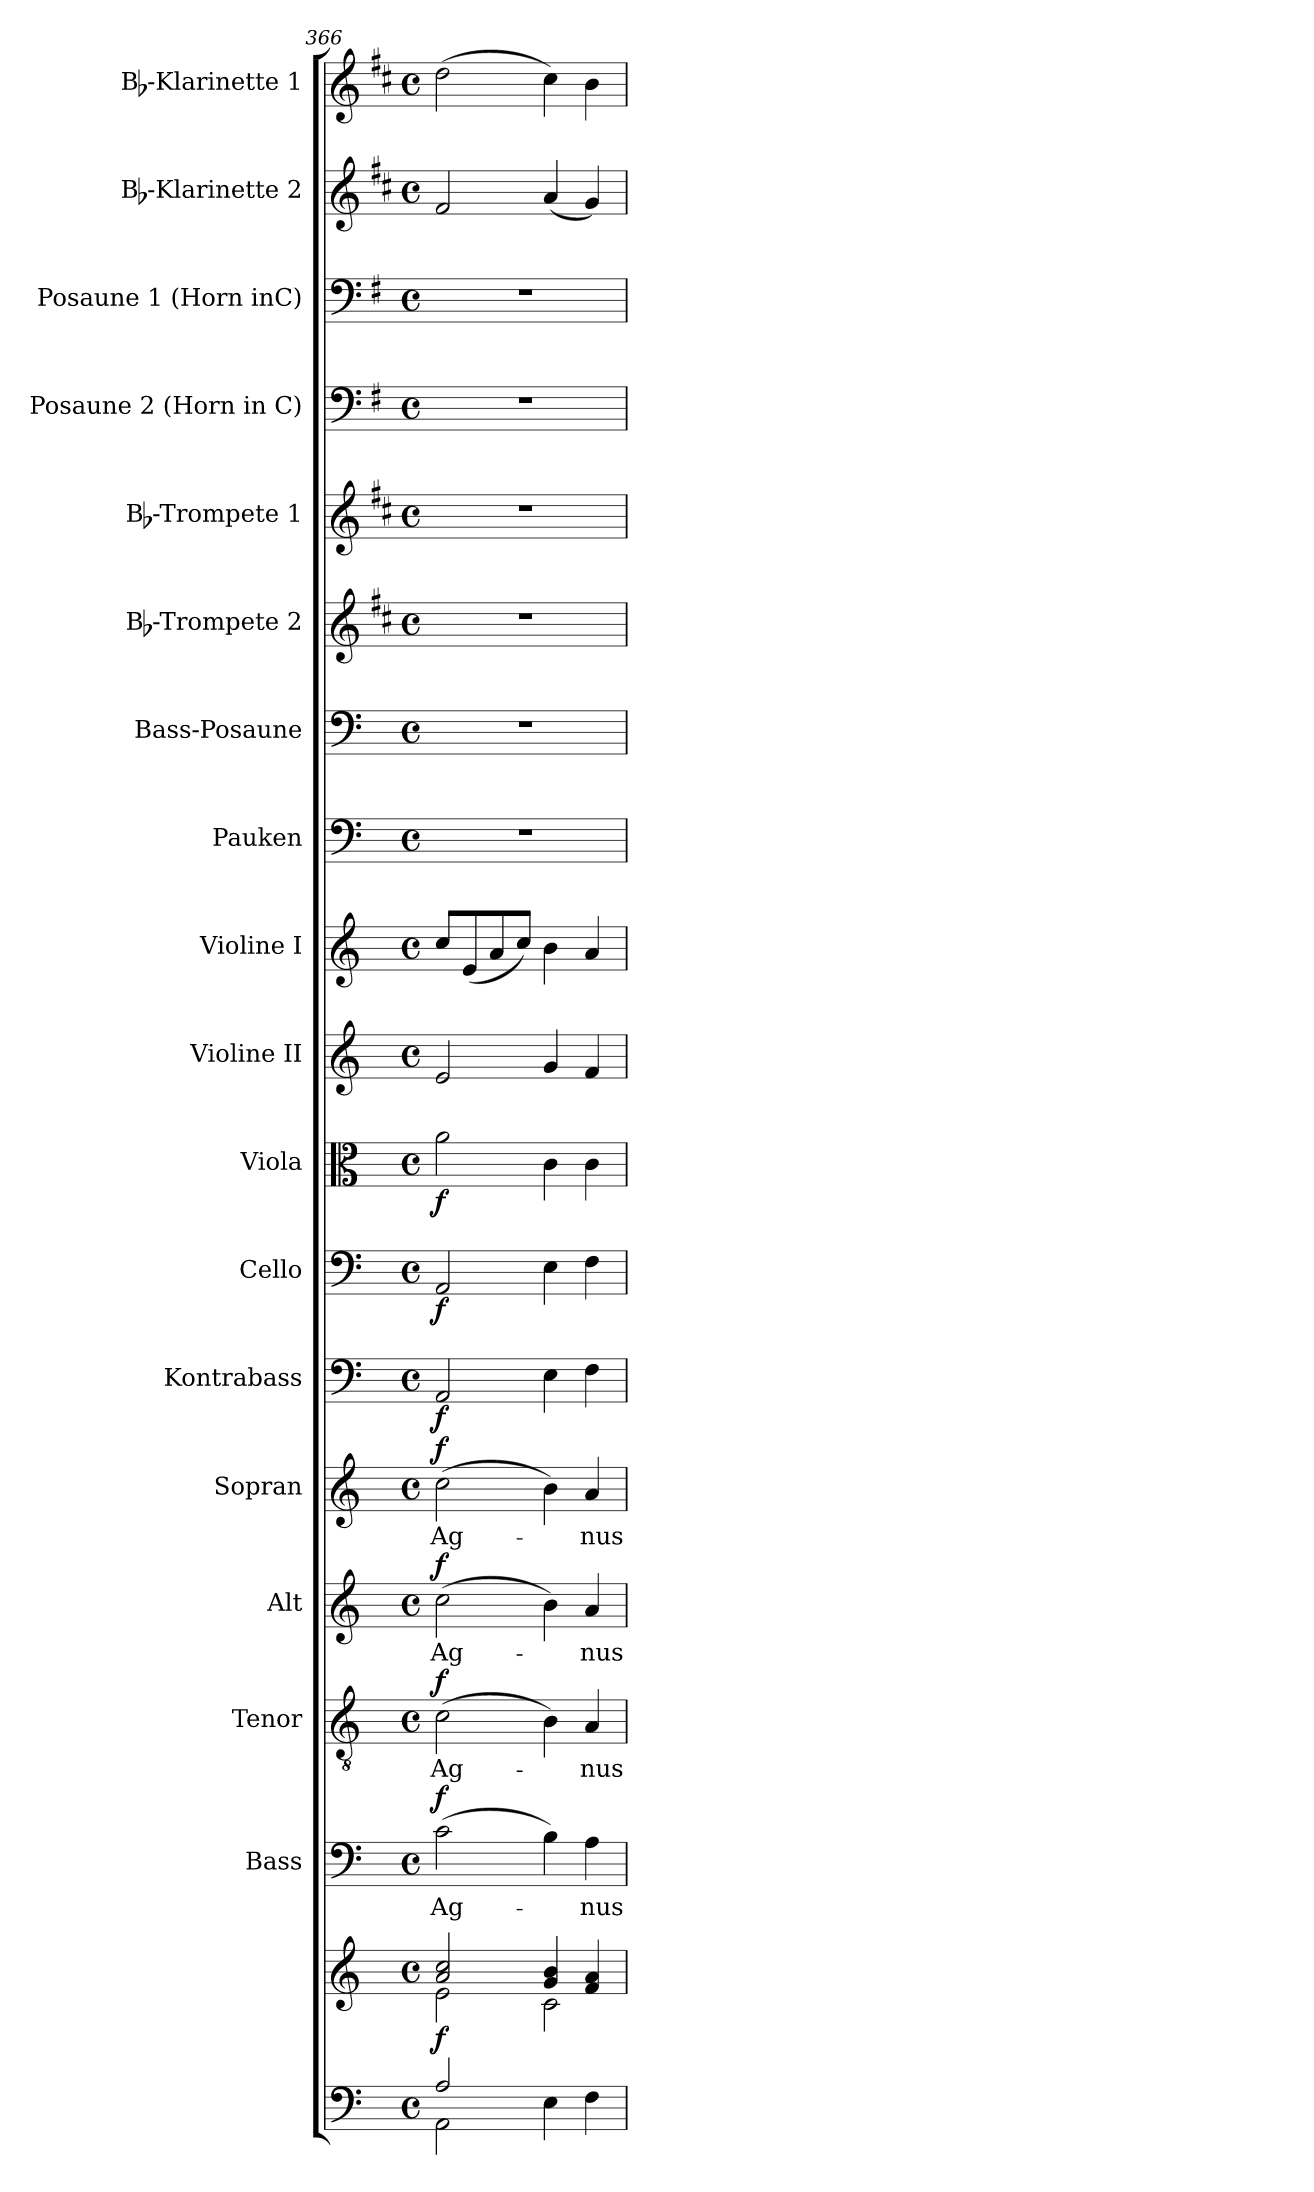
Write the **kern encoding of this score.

**kern	**kern	**dynam	**kern	**text	**dynam	**kern	**text	**dynam	**kern	**text	**dynam	**kern	**text	**dynam	**kern	**dynam	**kern	**dynam	**kern	**dynam	**kern	**kern	**kern	**kern	**kern	**kern	**kern	**kern	**kern	**kern
*part18	*part18	*part18	*part17	*part17	*part17	*part16	*part16	*part16	*part15	*part15	*part15	*part14	*part14	*part14	*part13	*part13	*part12	*part12	*part11	*part11	*part10	*part9	*part8	*part7	*part6	*part5	*part4	*part3	*part2	*part1
*staff19	*staff18	*staff18/19	*staff17	*staff17	*staff17	*staff16	*staff16	*staff16	*staff15	*staff15	*staff15	*staff14	*staff14	*staff14	*staff13	*staff13	*staff12	*staff12	*staff11	*staff11	*staff10	*staff9	*staff8	*staff7	*staff6	*staff5	*staff4	*staff3	*staff2	*staff1
*	*	*	*I"Bass	*	*	*I"Tenor	*	*	*I"Alt	*	*	*I"Sopran	*	*	*I"Kontrabass	*	*I"Cello	*	*I"Viola	*	*I"Violine II	*I"Violine I	*I"Pauken	*I"Bass-Posaune	*I"Bb-Trompete 2	*I"Bb-Trompete 1	*I"Posaune 2 (Horn in C)	*I"Posaune 1 (Horn inC)	*I"Bb-Klarinette 2	*I"Bb-Klarinette 1
*	*	*	*I'B.	*	*	*I'T.	*	*	*I'A.	*	*	*I'S.	*	*	*I'Kb.	*	*	*	*I'Vla.	*	*I'Vl. II	*I'Vl. I	*I'Pk.	*I'B-Pos.	*I'Bb Trp. 2	*I'Bb Trp. 1	*I'Pos. 2	*I'Pos. 1	*I'Bb Kl. 2	*I'Bb Kl. 1
*clefF4	*clefG2	*	*clefF4	*	*	*clefGv2	*	*	*clefG2	*	*	*clefG2	*	*	*clefF4	*	*clefF4	*	*clefC3	*	*clefG2	*clefG2	*clefF4	*clefF4	*clefG2	*clefG2	*clefF4	*clefF4	*clefG2	*clefG2
*	*	*	*	*	*	*	*	*	*	*	*	*	*	*	*ITrd7c12	*	*	*	*	*	*	*	*	*	*ITrd1c2	*ITrd1c2	*ITrd4c7	*ITrd4c7	*ITrd1c2	*ITrd1c2
*k[]	*k[]	*	*k[]	*	*	*k[]	*	*	*k[]	*	*	*k[]	*	*	*k[]	*	*k[]	*	*k[]	*	*k[]	*k[]	*k[]	*k[]	*k[]	*k[]	*k[]	*k[]	*k[]	*k[]
*C:	*C:	*	*C:	*	*	*C:	*	*	*C:	*	*	*C:	*	*	*C:	*	*C:	*	*C:	*	*C:	*C:	*C:	*C:	*C:	*C:	*C:	*C:	*C:	*C:
*M4/4	*M4/4	*	*M4/4	*	*	*M4/4	*	*	*M4/4	*	*	*M4/4	*	*	*M4/4	*	*M4/4	*	*M4/4	*	*M4/4	*M4/4	*M4/4	*M4/4	*M4/4	*M4/4	*M4/4	*M4/4	*M4/4	*M4/4
*met(c)	*met(c)	*	*met(c)	*	*	*met(c)	*	*	*met(c)	*	*	*met(c)	*	*	*met(c)	*	*met(c)	*	*met(c)	*	*met(c)	*met(c)	*met(c)	*met(c)	*met(c)	*met(c)	*met(c)	*met(c)	*met(c)	*met(c)
=366	=366	=366	=366	=366	=366	=366	=366	=366	=366	=366	=366	=366	=366	=366	=366	=366	=366	=366	=366	=366	=366	=366	=366	=366	=366	=366	=366	=366	=366	=366
*^	*^	*	*	*	*	*	*	*	*	*	*	*	*	*	*	*	*	*	*	*	*	*	*	*	*	*	*	*	*	*
!	!	!	!	!LO:DY:b	!	!LO:LY:b	!LO:DY:a	!	!LO:LY:b	!LO:DY:a	!	!LO:LY:b	!LO:DY:a	!	!LO:LY:b	!LO:DY:a	!	!LO:DY:b	!	!LO:DY:b	!	!LO:DY:b	!	!	!	!	!	!	!	!	!	!
2A/	2AA\	2a/ 2cc/	2e\	f	(>2c\	Ag-	f	(>2c\	Ag-	f	(>2cc\	Ag-	f	(>2cc\	Ag-	f	2AAA/	f	2AA/	f	2a\	f	2e/	8cc/L	1r	1r	1r	1r	1r	1r	2e/	(>2cc\
.	.	.	.	.	.	.	.	.	.	.	.	.	.	.	.	.	.	.	.	.	.	.	.	(<8e/	.	.	.	.	.	.	.	.
.	.	.	.	.	.	.	.	.	.	.	.	.	.	.	.	.	.	.	.	.	.	.	.	8a/	.	.	.	.	.	.	.	.
.	.	.	.	.	.	.	.	.	.	.	.	.	.	.	.	.	.	.	.	.	.	.	.	8cc/J)	.	.	.	.	.	.	.	.
2ryy	4E\	4g/ 4b/	2c\	.	4B\)	.	.	4B\)	.	.	4b\)	.	.	4b\)	.	.	4EE\	.	4E\	.	4c\	.	4g/	4b\	.	.	.	.	.	.	(<4g/	4b\)
!	!	!	!	!	!	!LO:LY:b	!	!	!LO:LY:b	!	!	!LO:LY:b	!	!	!LO:LY:b	!	!	!	!	!	!	!	!	!	!	!	!	!	!	!	!	!
.	4F\	4f/ 4a/	.	.	4A\	-nus	.	4A/	-nus	.	4a/	-nus	.	4a/	-nus	.	4FF\	.	4F\	.	4c\	.	4f/	4a/	.	.	.	.	.	.	4f/)	4a\
*v	*v	*	*	*	*	*	*	*	*	*	*	*	*	*	*	*	*	*	*	*	*	*	*	*	*	*	*	*	*	*	*	*
*	*v	*v	*	*	*	*	*	*	*	*	*	*	*	*	*	*	*	*	*	*	*	*	*	*	*	*	*	*	*	*	*
=	=	=	=	=	=	=	=	=	=	=	=	=	=	=	=	=	=	=	=	=	=	=	=	=	=	=	=	=	=	=
*-	*-	*-	*-	*-	*-	*-	*-	*-	*-	*-	*-	*-	*-	*-	*-	*-	*-	*-	*-	*-	*-	*-	*-	*-	*-	*-	*-	*-	*-	*-
